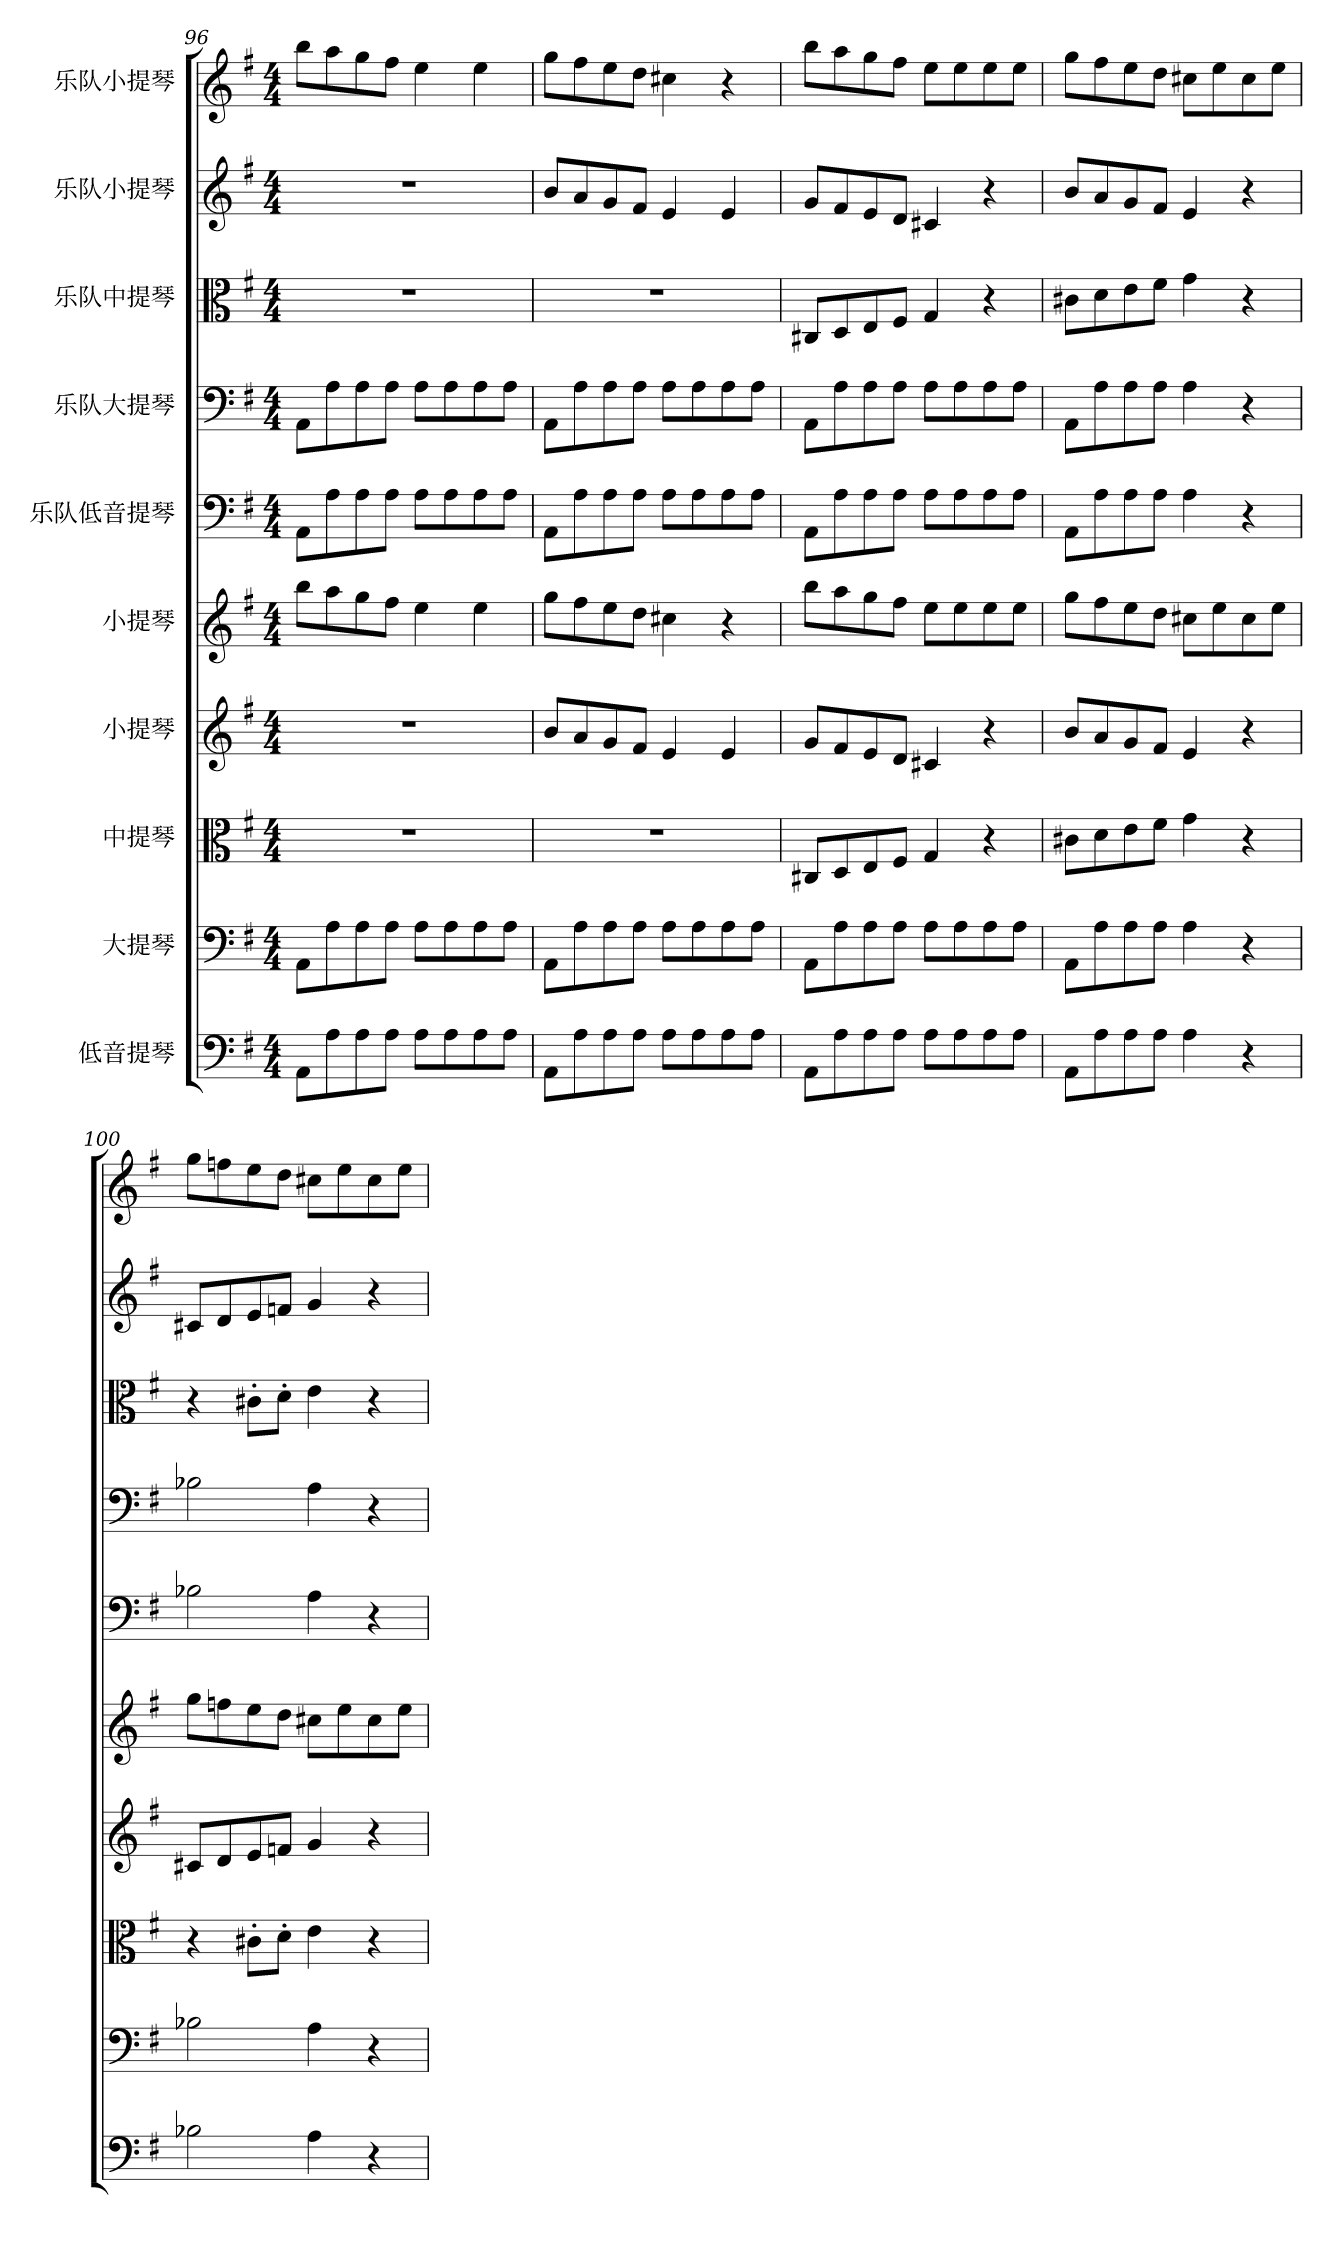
**kern	**kern	**kern	**kern	**kern	**kern	**kern	**kern	**kern	**kern
*part10	*part9	*part8	*part7	*part6	*part5	*part4	*part3	*part2	*part1
*staff10	*staff9	*staff8	*staff7	*staff6	*staff5	*staff4	*staff3	*staff2	*staff1
*I"低音提琴	*I"大提琴	*I"中提琴	*I"小提琴	*I"小提琴	*I"乐队低音提琴	*I"乐队大提琴	*I"乐队中提琴	*I"乐队小提琴	*I"乐队小提琴
*clefF4	*clefF4	*clefC3	*clefG2	*clefG2	*clefF4	*clefF4	*clefC3	*clefG2	*clefG2
*ITrd7c12	*	*	*	*	*ITrd7c12	*	*	*	*
*k[f#]	*k[f#]	*k[f#]	*k[f#]	*k[f#]	*k[f#]	*k[f#]	*k[f#]	*k[f#]	*k[f#]
*M4/4	*M4/4	*M4/4	*M4/4	*M4/4	*M4/4	*M4/4	*M4/4	*M4/4	*M4/4
=96	=96	=96	=96	=96	=96	=96	=96	=96	=96
8AAA\L	8AA\L	1r	1r	8bb\L	8AAA\L	8AA\L	1r	1r	8bb\L
8AA\	8A\	.	.	8aa\	8AA\	8A\	.	.	8aa\
8AA\	8A\	.	.	8gg\	8AA\	8A\	.	.	8gg\
8AA\J	8A\J	.	.	8ff#\J	8AA\J	8A\J	.	.	8ff#\J
8AA\L	8A\L	.	.	4ee\	8AA\L	8A\L	.	.	4ee\
8AA\	8A\	.	.	.	8AA\	8A\	.	.	.
8AA\	8A\	.	.	4ee\	8AA\	8A\	.	.	4ee\
8AA\J	8A\J	.	.	.	8AA\J	8A\J	.	.	.
=97	=97	=97	=97	=97	=97	=97	=97	=97	=97
8AAA\L	8AA\L	1r	8b/L	8gg\L	8AAA\L	8AA\L	1r	8b/L	8gg\L
8AA\	8A\	.	8a/	8ff#\	8AA\	8A\	.	8a/	8ff#\
8AA\	8A\	.	8g/	8ee\	8AA\	8A\	.	8g/	8ee\
8AA\J	8A\J	.	8f#/J	8dd\J	8AA\J	8A\J	.	8f#/J	8dd\J
8AA\L	8A\L	.	4e/	4cc#X\	8AA\L	8A\L	.	4e/	4cc#X\
8AA\	8A\	.	.	.	8AA\	8A\	.	.	.
8AA\	8A\	.	4e/	4r	8AA\	8A\	.	4e/	4r
8AA\J	8A\J	.	.	.	8AA\J	8A\J	.	.	.
=98	=98	=98	=98	=98	=98	=98	=98	=98	=98
8AAA\L	8AA\L	8C#X/L	8g/L	8bb\L	8AAA\L	8AA\L	8C#X/L	8g/L	8bb\L
8AA\	8A\	8D/	8f#/	8aa\	8AA\	8A\	8D/	8f#/	8aa\
8AA\	8A\	8E/	8e/	8gg\	8AA\	8A\	8E/	8e/	8gg\
8AA\J	8A\J	8F#/J	8d/J	8ff#\J	8AA\J	8A\J	8F#/J	8d/J	8ff#\J
8AA\L	8A\L	4G/	4c#X/	8ee\L	8AA\L	8A\L	4G/	4c#X/	8ee\L
8AA\	8A\	.	.	8ee\	8AA\	8A\	.	.	8ee\
8AA\	8A\	4r	4r	8ee\	8AA\	8A\	4r	4r	8ee\
8AA\J	8A\J	.	.	8ee\J	8AA\J	8A\J	.	.	8ee\J
!!LO:PB:g=z
=99	=99	=99	=99	=99	=99	=99	=99	=99	=99
8AAA\L	8AA\L	8c#X\L	8b/L	8gg\L	8AAA\L	8AA\L	8c#X\L	8b/L	8gg\L
8AA\	8A\	8d\	8a/	8ff#\	8AA\	8A\	8d\	8a/	8ff#\
8AA\	8A\	8e\	8g/	8ee\	8AA\	8A\	8e\	8g/	8ee\
8AA\J	8A\J	8f#\J	8f#/J	8dd\J	8AA\J	8A\J	8f#\J	8f#/J	8dd\J
4AA\	4A\	4g\	4e/	8cc#X\L	4AA\	4A\	4g\	4e/	8cc#X\L
.	.	.	.	8ee\	.	.	.	.	8ee\
4r	4r	4r	4r	8cc#\	4r	4r	4r	4r	8cc#\
.	.	.	.	8ee\J	.	.	.	.	8ee\J
=100	=100	=100	=100	=100	=100	=100	=100	=100	=100
*	*	*	*	*	*	*	*	*	*MM233
2BB-X\	2B-X\	4r	8c#X/L	8gg\L	2BB-X\	2B-X\	4r	8c#X/L	8gg\L
.	.	.	8d/	8ffn\	.	.	.	8d/	8ffn\
.	.	8c#X'\L	8e/	8ee\	.	.	8c#X'\L	8e/	8ee\
.	.	8d'\J	8fn/J	8dd\J	.	.	8d'\J	8fn/J	8dd\J
4AA\	4A\	4e\	4g/	8cc#X\L	4AA\	4A\	4e\	4g/	8cc#X\L
.	.	.	.	8ee\	.	.	.	.	8ee\
4r	4r	4r	4r	8cc#\	4r	4r	4r	4r	8cc#\
.	.	.	.	8ee\J	.	.	.	.	8ee\J
=	=	=	=	=	=	=	=	=	=
*-	*-	*-	*-	*-	*-	*-	*-	*-	*-
